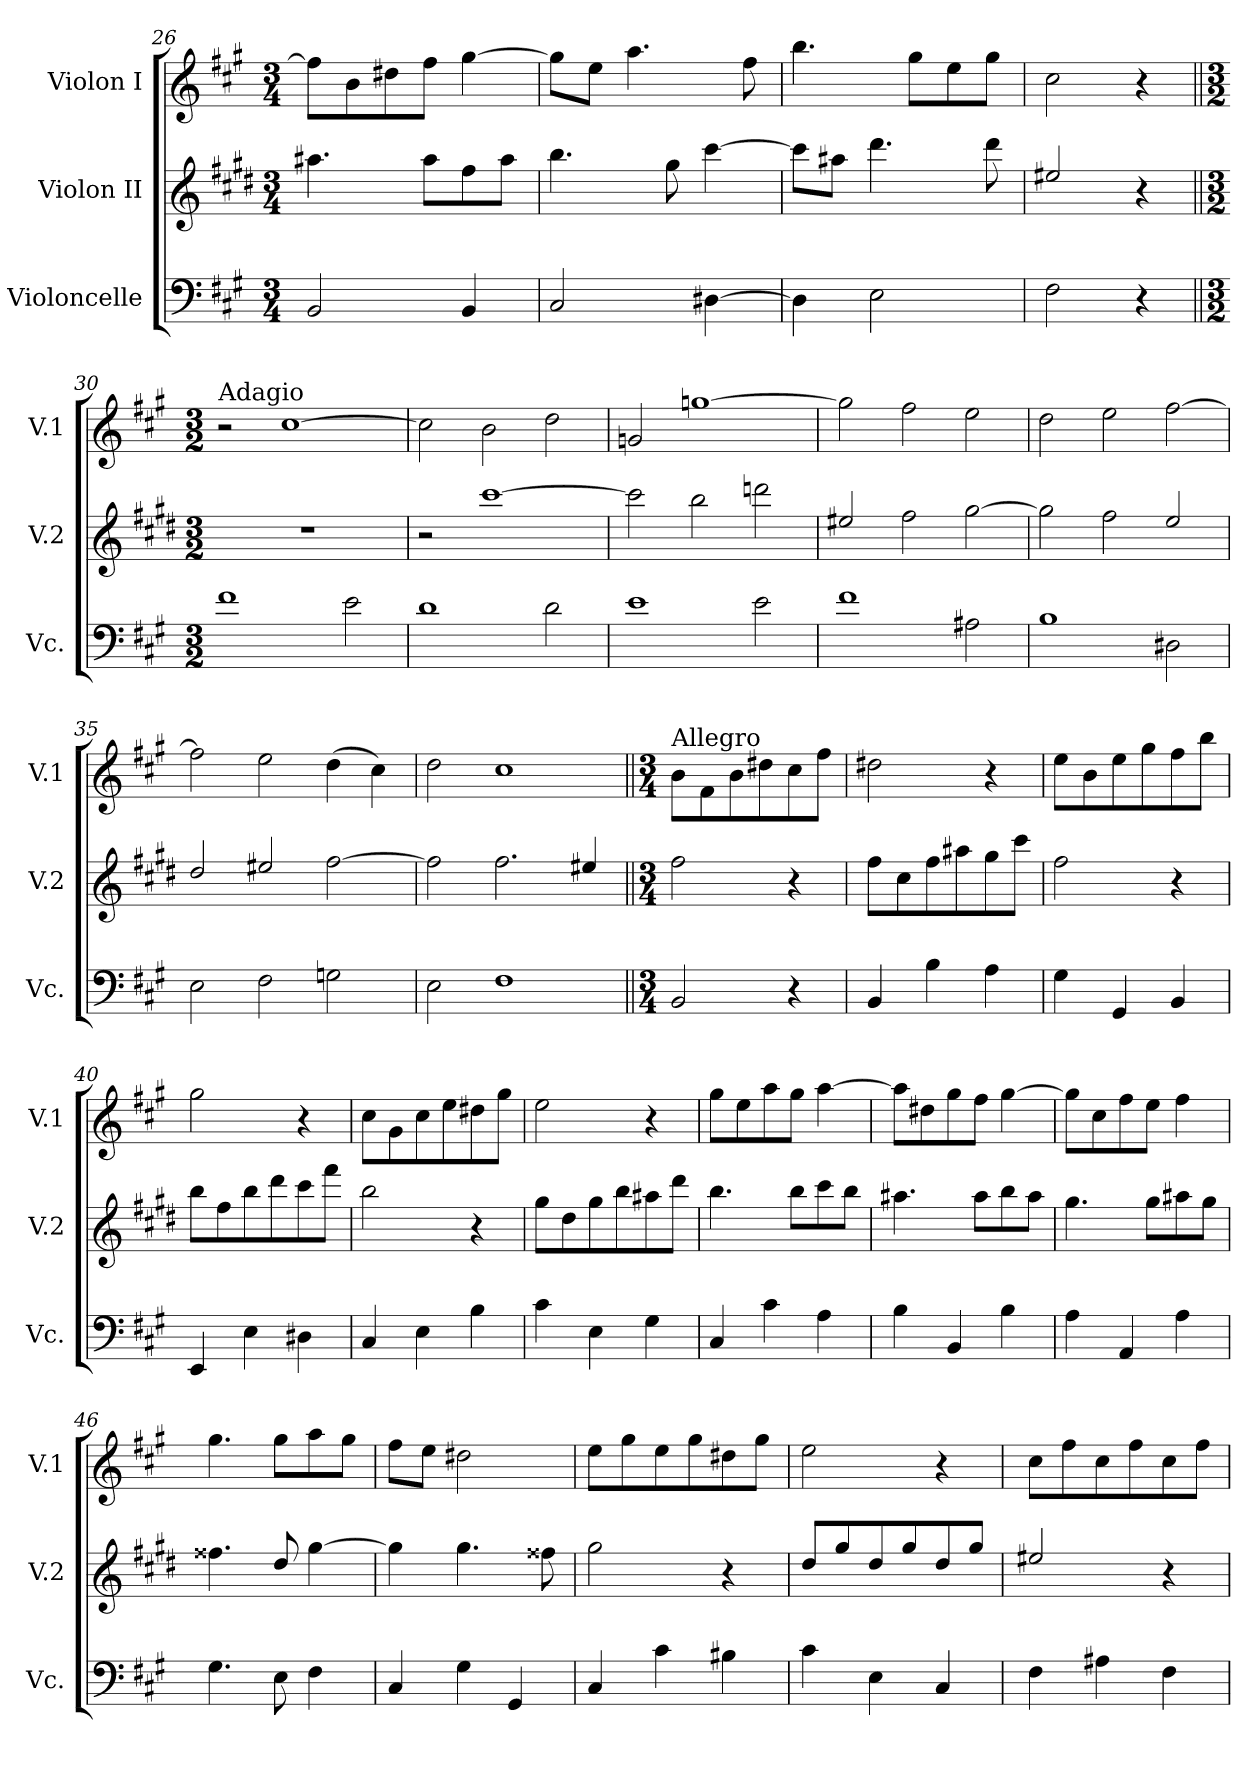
**kern	**kern	**kern
*part3	*part2	*part1
*staff3	*staff2	*staff1
*I"Violoncelle	*I"Violon II	*I"Violon I
*I'Vc.	*I'V.2	*I'V.1
*clefF4	*clefG2	*clefG2
*	*ITrd4c7	*
*k[f#c#g#]	*k[f#c#g#]	*k[f#c#g#]
*A:	*A:	*A:
*M3/4	*M3/4	*M3/4
=26	=26	=26
2BB/	4.dd#X\	8ff#\L]
.	.	8b\
.	.	8dd#X\
.	8dd#\L	8ff#\J
4BB/	8b\	[4gg#\
.	8dd#\J	.
=27	=27	=27
2C#/	4.ee\	8gg#\L]
.	.	8ee\J
.	.	4.aa\
.	8cc#\	.
[4D#X\	[4ff#\	.
.	.	8ff#\
=28	=28	=28
4D#\]	8ff#\L]	4.bb\
.	8dd#X\J	.
2E\	4.gg#\	.
.	.	8gg#\L
.	.	8ee\
.	8gg#\	8gg#\J
=29	=29	=29
2F#\	2a#X/	2cc#\
4r	4r	4r
=30||	=30||	=30||
*M3/2	*M3/2	*M3/2
!	!	!LO:TX:a:t=Adagio
1f#	1.r	2r
.	.	[1cc#
2e\	.	.
=31	=31	=31
1d	2r	2cc#\]
.	[1ff#	2b\
2d\	.	2dd\
=32	=32	=32
1e	2ff#\]	2gn/
.	2ee\	[1ggn
2e\	2ggn\	.
=33	=33	=33
1f#	2a#X/	2gg\]
.	2b\	2ff#\
2A#X\	[2cc#\	2ee\
=34	=34	=34
1B	2cc#\]	2dd\
.	2b\	2ee\
2D#X\	2a/	[2ff#\
=35	=35	=35
2E\	2g#/	2ff#\]
2F#\	2a#X/	2ee\
2Gn\	[2b\	(4dd\
.	.	4cc#\)
=36	=36	=36
2E\	2b\]	2dd\
1F#	2.b\	1cc#
.	4a#X/	.
!!LO:PB:g=z
=37||	=37||	=37||
*M3/4	*M3/4	*M3/4
!	!	!LO:TX:a:t=Allegro
2BB/	2b\	8b\L
.	.	8f#\
.	.	8b\
.	.	8dd#X\
4r	4r	8cc#\
.	.	8ff#\J
=38	=38	=38
4BB/	8b\L	2dd#X\
.	8f#\	.
4B\	8b\	.
.	8dd#X\	.
4A\	8cc#\	4r
.	8ff#\J	.
=39	=39	=39
4G#\	2b\	8ee\L
.	.	8b\
4GG#/	.	8ee\
.	.	8gg#\
4BB/	4r	8ff#\
.	.	8bb\J
=40	=40	=40
4EE/	8ee\L	2gg#\
.	8b\	.
4E\	8ee\	.
.	8gg#\	.
4D#X\	8ff#\	4r
.	8bb\J	.
=41	=41	=41
4C#/	2ee\	8cc#\L
.	.	8g#\
4E\	.	8cc#\
.	.	8ee\
4B\	4r	8dd#X\
.	.	8gg#\J
=42	=42	=42
4c#\	8cc#\L	2ee\
.	8g#\	.
4E\	8cc#\	.
.	8ee\	.
4G#\	8dd#X\	4r
.	8gg#\J	.
=43	=43	=43
4C#/	4.ee\	8gg#\L
.	.	8ee\
4c#\	.	8aa\
.	8ee\L	8gg#\J
4A\	8ff#\	[4aa\
.	8ee\J	.
=44	=44	=44
4B\	4.dd#X\	8aa\L]
.	.	8dd#X\
4BB/	.	8gg#\
.	8dd#\L	8ff#\J
4B\	8ee\	[4gg#\
.	8dd#\J	.
=45	=45	=45
4A\	4.cc#\	8gg#\L]
.	.	8cc#\
4AA/	.	8ff#\
.	8cc#\L	8ee\J
4A\	8dd#X\	4ff#\
.	8cc#\J	.
=46	=46	=46
4.G#\	4.b#X\	4.gg#\
8E\	8g#/	8gg#\L
4F#\	[4cc#\	8aa\
.	.	8gg#\J
=47	=47	=47
4C#/	4cc#\]	8ff#\L
.	.	8ee\J
4G#\	4.cc#\	2dd#X\
4GG#/	.	.
.	8b#X\	.
!!LO:LB:g=z
=48	=48	=48
4C#/	2cc#\	8ee\L
.	.	8gg#\
4c#\	.	8ee\
.	.	8gg#\
4B#X\	4r	8dd#X\
.	.	8gg#\J
!!LO:LB:g=z
=49	=49	=49
4c#\	8g#/L	2ee\
.	8cc#/	.
4E\	8g#/	.
.	8cc#/	.
4C#/	8g#/	4r
.	8cc#/J	.
=50	=50	=50
4F#\	2a#X/	8cc#\L
.	.	8ff#\
4A#X\	.	8cc#\
.	.	8ff#\
4F#\	4r	8cc#\
.	.	8ff#\J
=	=	=
*-	*-	*-
